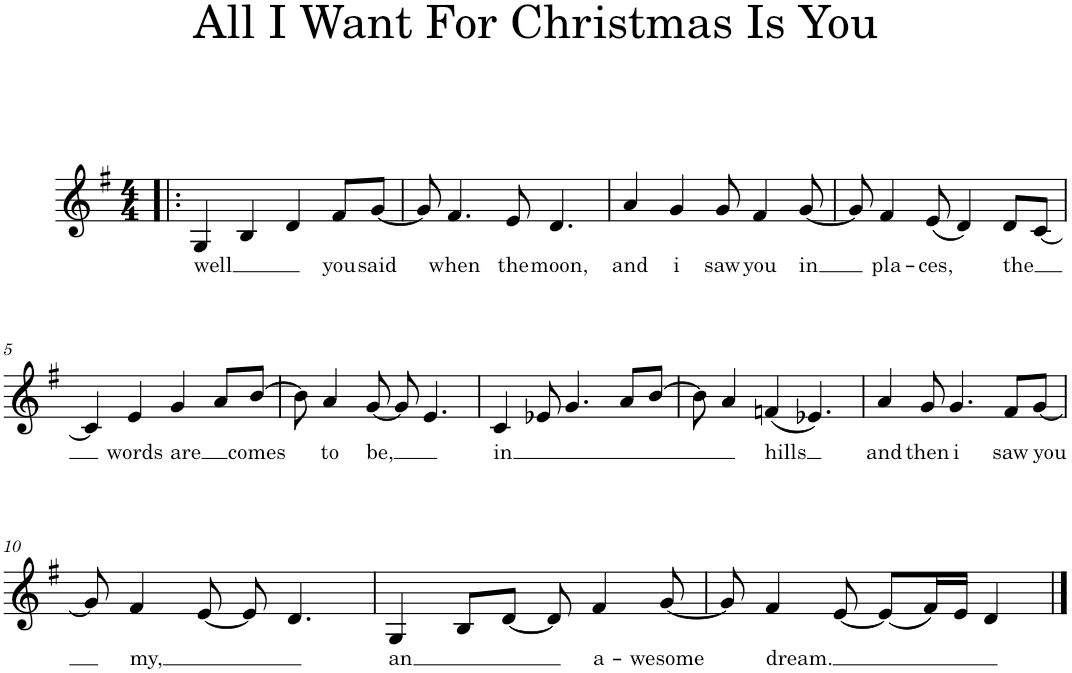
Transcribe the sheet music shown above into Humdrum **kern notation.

**kern	**text
*part1	*part1
*staff1	*staff1
*I"Piano	*
*I'Pno.	*
*clefG2	*
*k[f#]	*
*G:	*
*M4/4	*
=1!|:	=1!|:
!	!LO:LY:b
4G/	well
4B/	.
4d/	.
!	!LO:LY:b
8f#/L	you
!	!LO:LY:b
[8g/J	said
=2	=2
8g/]	.
!	!LO:LY:b
4.f#/	when
!	!LO:LY:b
8e/	the
!	!LO:LY:b
4.d/	moon,
=3	=3
!	!LO:LY:b
4a/	and
!	!LO:LY:b
4g/	i
!	!LO:LY:b
8g/	saw
!	!LO:LY:b
4f#/	you
!	!LO:LY:b
[8g/	in
=4	=4
8g/]	.
!	!LO:LY:b
4f#/	pla-
!	!LO:LY:b
(<8e/	-ces,
4d/)	.
!	!LO:LY:b
8d/L	the
[8c/J	.
!!LO:LB:g=z
=5	=5
4c/]	.
!	!LO:LY:b
4e/	words
!	!LO:LY:b
4g/	are
8a/L	.
!	!LO:LY:b
[8b/J	comes
=6	=6
8b\]	.
!	!LO:LY:b
4a/	to
!	!LO:LY:b
[8g/	be,
8g/]	.
4.e/	.
=7	=7
!	!LO:LY:b
4c/	in
8e-X/	.
4.g/	.
8a/L	.
[8b/J	.
=8	=8
8b\]	.
4a/	.
!	!LO:LY:b
(<4fn/	hills
4.e-X/)	.
=9	=9
!	!LO:LY:b
4a/	and
!	!LO:LY:b
8g/	then
!	!LO:LY:b
4.g/	i
!	!LO:LY:b
8f#/L	saw
!	!LO:LY:b
[8g/J	you
!!LO:LB:g=z
=10	=10
8g/]	.
!	!LO:LY:b
4f#/	my,
[8e/	.
8e/]	.
4.d/	.
=11	=11
!	!LO:LY:b
4G/	an
8B/L	.
[8d/J	.
8d/]	.
!	!LO:LY:b
4f#/	a-
!	!LO:LY:b
[8g/	-wesome
=12	=12
8g/]	.
!	!LO:LY:b
4f#/	dream.
[8e/	.
(<8e/L]	.
16f#/L)	.
16e/JJ	.
4d/	.
==	==
*-	*-
